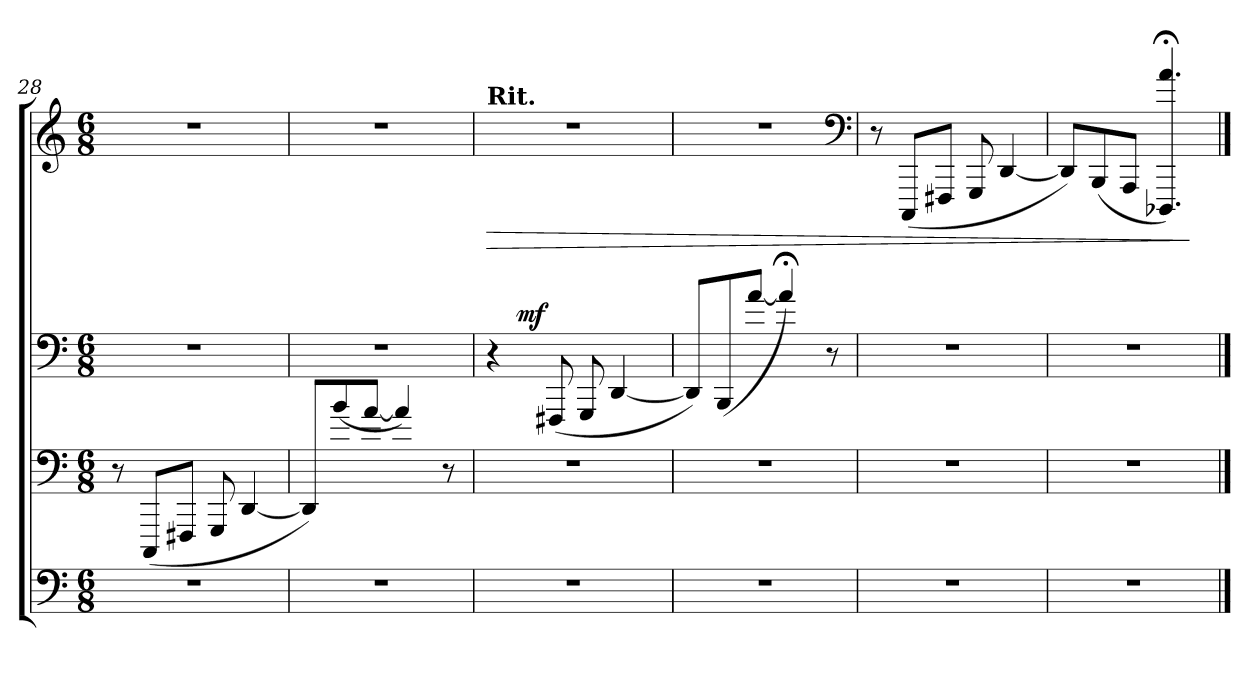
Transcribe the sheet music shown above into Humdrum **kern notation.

**kern	**kern	**kern	**dynam	**kern	**dynam
*part4	*part3	*part2	*part2	*part1	*part1
*staff4	*staff3	*staff2	*staff2	*staff1	*staff1
*clefF4	*clefF4	*clefF4	*	*clefG2	*
*k[]	*k[]	*k[]	*	*k[]	*
*M6/8	*M6/8	*M6/8	*	*M6/8	*
=28	=28	=28	=28	=28	=28
2.r	8r	2.r	.	2.r	.
.	(8CCC/L	.	.	.	.
.	8FFF#X/J	.	.	.	.
.	8GGG/	.	.	.	.
.	[4DD/	.	.	.	.
=29	=29	=29	=29	=29	=29
2.r	8DD/L])	2.r	.	2.r	.
.	(8b/	.	.	.	.
.	[8a/J	.	.	.	.
.	4a/])	.	.	.	.
.	8r	.	.	.	.
=30	=30	=30	=30	=30	=30
!	!	!	!	!LO:TX:a:B:t=Rit.	!
!	!	!	!	!	!LO:HP:b
*	*	*^	*	*	*
2.r	2.r	4r	8ryy	.	2.r	>
!	!	!	!	!LO:DY:a	!	!
.	.	.	2ryy	mf	.	.
.	.	(8FFF#X/	.	.	.	.
.	.	8GGG/	.	.	.	.
.	.	[4DD/	.	.	.	.
.	.	.	8ryy	.	.	.
*	*	*v	*v	*	*	*
=31	=31	=31	=31	=31	=31
2.r	2.r	8DD/L])	.	2.r	.
.	.	(8BBB/	.	.	.
.	.	[8a/J	.	.	.
.	.	4a;</])	.	.	.
.	.	8r	.	.	.
*	*	*	*	*clefF4	*
=32	=32	=32	=32	=32	=32
2.r	2.r	2.r	.	8r	.
.	.	.	.	(8CCC/L	.
.	.	.	.	8FFF#X/J	.
.	.	.	.	8GGG/	.
.	.	.	.	[4DD/	.
=33	=33	=33	=33	=33	=33
2.r	2.r	2.r	.	8DD/L])	.
.	.	.	.	(8BBB/	.
.	.	.	.	8AAA/J	.
.	.	.	.	4.a;</ 4.DDD-X;</)	.
.	.	.	.	.	]
==	==	==	==	==	==
*-	*-	*-	*-	*-	*-
